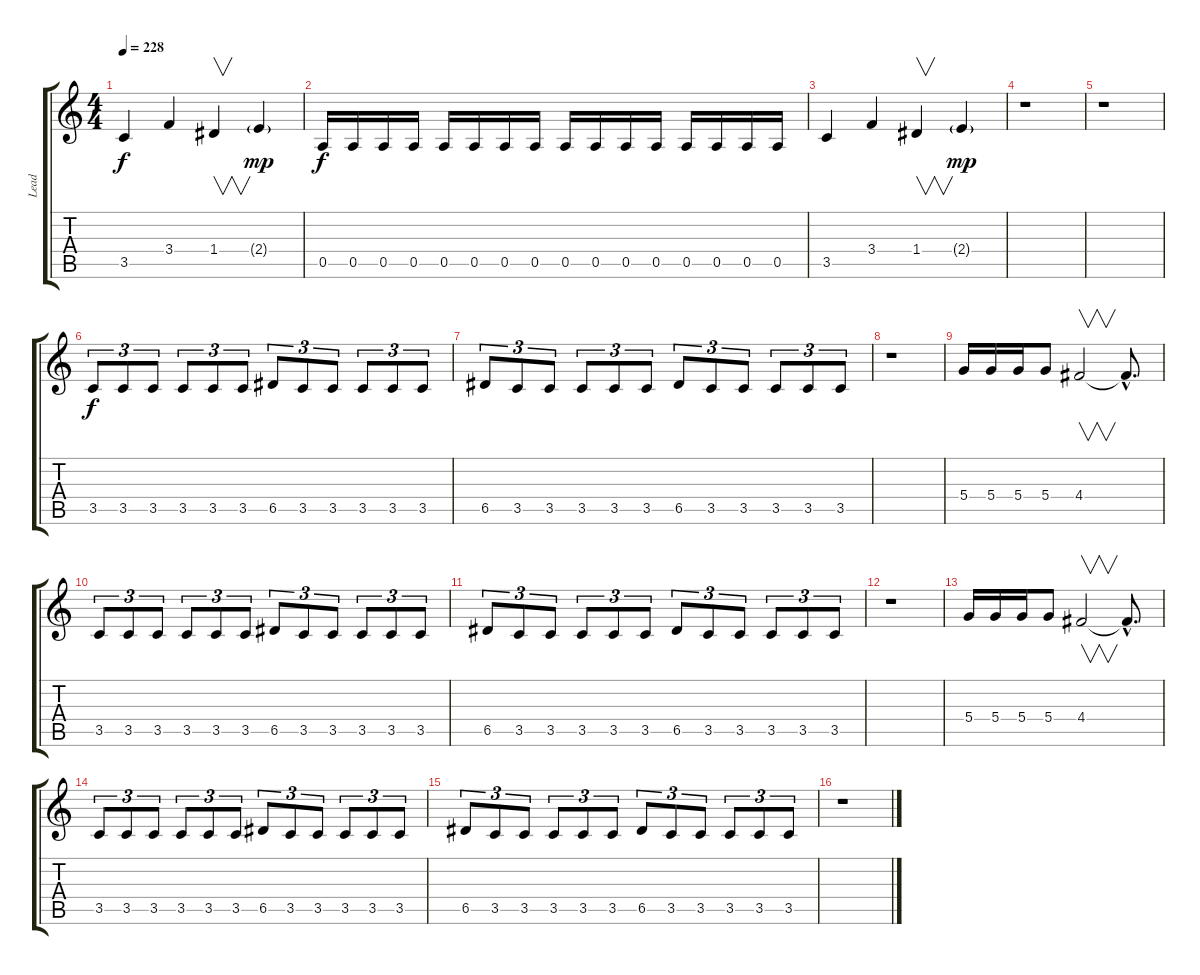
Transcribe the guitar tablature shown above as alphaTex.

\track ("Lead" "Lead") {instrument overdrivenguitar}
\staff {score tabs}
\tuning (E4 B3 G3 D3 A2 E2) {hide}
\ts (4 4)
\tempo 228
\clef g2
\ks c
3.5.4{dy f} 3.4.4 1.4.4{v} 2.4{g}.4{dy mp} |
0.5.16{dy f} 0.5.16 0.5.16 0.5.16 0.5.16 0.5.16 0.5.16 0.5.16 0.5.16 0.5.16 0.5.16 0.5.16 0.5.16 0.5.16 0.5.16 0.5.16 |
3.5.4 3.4.4 1.4.4{v} 2.4{g}.4{dy mp} |
r.1 |
r.1 |
3.5.8{tu (3 2) dy f} 3.5.8{tu (3 2)} 3.5.8{tu (3 2)} 3.5.8{tu (3 2)} 3.5.8{tu (3 2)} 3.5.8{tu (3 2)} 6.5.8{tu (3 2)} 3.5.8{tu (3 2)} 3.5.8{tu (3 2)} 3.5.8{tu (3 2)} 3.5.8{tu (3 2)} 3.5.8{tu (3 2)} |
6.5.8{tu (3 2)} 3.5.8{tu (3 2)} 3.5.8{tu (3 2)} 3.5.8{tu (3 2)} 3.5.8{tu (3 2)} 3.5.8{tu (3 2)} 6.5.8{tu (3 2)} 3.5.8{tu (3 2)} 3.5.8{tu (3 2)} 3.5.8{tu (3 2)} 3.5.8{tu (3 2)} 3.5.8{tu (3 2)} |
r.1 |
5.4.16 5.4.16 5.4.16 5.4.8 4.4.2{v} 4.4{hac t}.8{d} |
3.5.8{tu (3 2)} 3.5.8{tu (3 2)} 3.5.8{tu (3 2)} 3.5.8{tu (3 2)} 3.5.8{tu (3 2)} 3.5.8{tu (3 2)} 6.5.8{tu (3 2)} 3.5.8{tu (3 2)} 3.5.8{tu (3 2)} 3.5.8{tu (3 2)} 3.5.8{tu (3 2)} 3.5.8{tu (3 2)} |
6.5.8{tu (3 2)} 3.5.8{tu (3 2)} 3.5.8{tu (3 2)} 3.5.8{tu (3 2)} 3.5.8{tu (3 2)} 3.5.8{tu (3 2)} 6.5.8{tu (3 2)} 3.5.8{tu (3 2)} 3.5.8{tu (3 2)} 3.5.8{tu (3 2)} 3.5.8{tu (3 2)} 3.5.8{tu (3 2)} |
r.1 |
5.4.16 5.4.16 5.4.16 5.4.8 4.4.2{v} 4.4{hac t}.8{d} |
3.5.8{tu (3 2)} 3.5.8{tu (3 2)} 3.5.8{tu (3 2)} 3.5.8{tu (3 2)} 3.5.8{tu (3 2)} 3.5.8{tu (3 2)} 6.5.8{tu (3 2)} 3.5.8{tu (3 2)} 3.5.8{tu (3 2)} 3.5.8{tu (3 2)} 3.5.8{tu (3 2)} 3.5.8{tu (3 2)} |
6.5.8{tu (3 2)} 3.5.8{tu (3 2)} 3.5.8{tu (3 2)} 3.5.8{tu (3 2)} 3.5.8{tu (3 2)} 3.5.8{tu (3 2)} 6.5.8{tu (3 2)} 3.5.8{tu (3 2)} 3.5.8{tu (3 2)} 3.5.8{tu (3 2)} 3.5.8{tu (3 2)} 3.5.8{tu (3 2)} |
r.1
